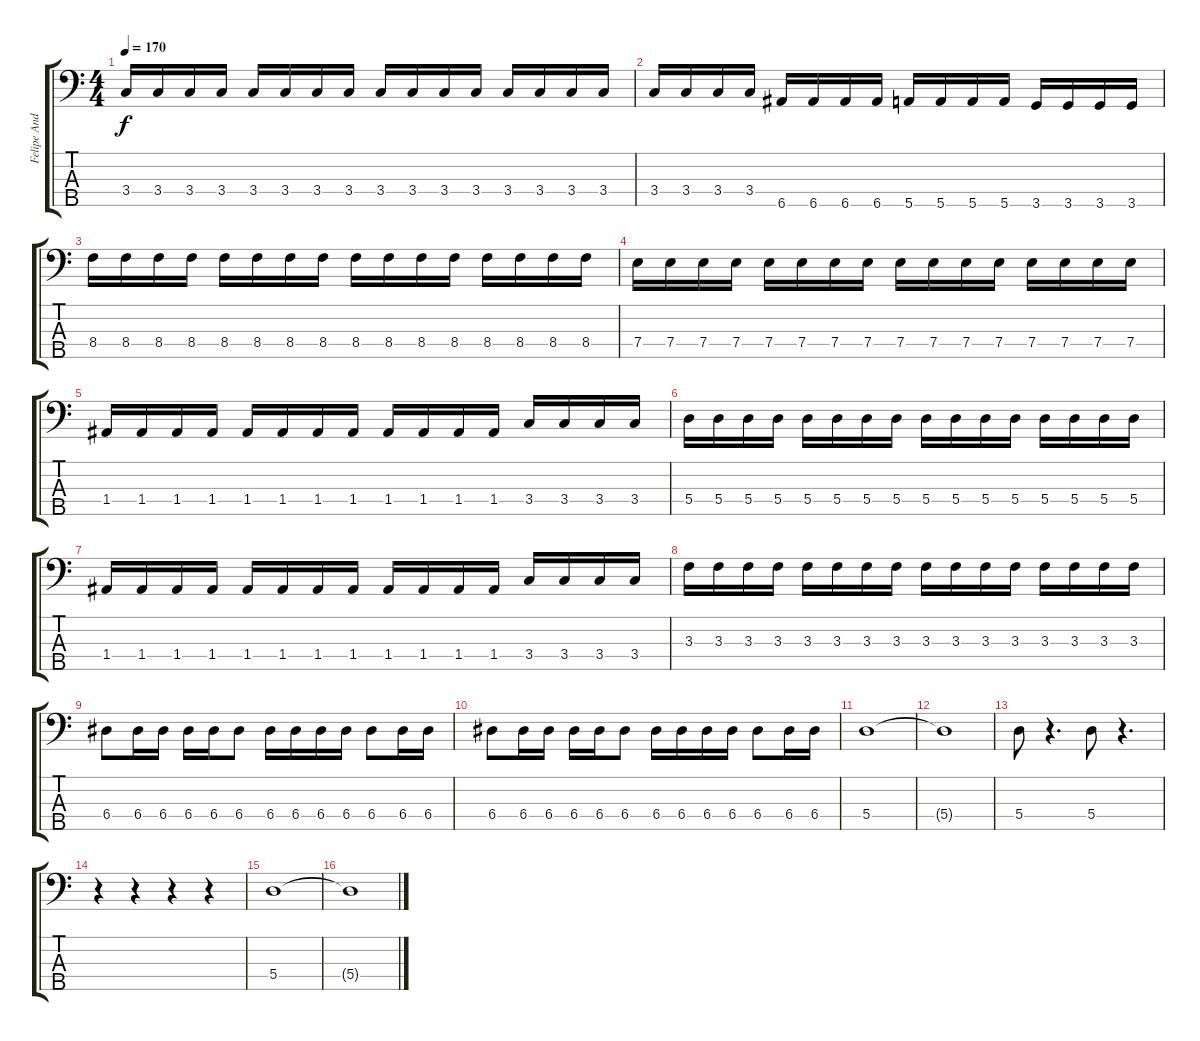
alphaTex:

\track ("Felipe Andreoli" "Felipe And") {instrument electricbasspick}
\staff {score tabs}
\tuning (C3 G2 D2 A1 E1) {hide}
\ts (4 4)
\tempo 170
\clef f4
\ks c
3.4.16{dy f} 3.4.16 3.4.16 3.4.16 3.4.16 3.4.16 3.4.16 3.4.16 3.4.16 3.4.16 3.4.16 3.4.16 3.4.16 3.4.16 3.4.16 3.4.16 |
3.4.16 3.4.16 3.4.16 3.4.16 6.5.16 6.5.16 6.5.16 6.5.16 5.5.16 5.5.16 5.5.16 5.5.16 3.5.16 3.5.16 3.5.16 3.5.16 |
8.4.16 8.4.16 8.4.16 8.4.16 8.4.16 8.4.16 8.4.16 8.4.16 8.4.16 8.4.16 8.4.16 8.4.16 8.4.16 8.4.16 8.4.16 8.4.16 |
7.4.16 7.4.16 7.4.16 7.4.16 7.4.16 7.4.16 7.4.16 7.4.16 7.4.16 7.4.16 7.4.16 7.4.16 7.4.16 7.4.16 7.4.16 7.4.16 |
1.4.16 1.4.16 1.4.16 1.4.16 1.4.16 1.4.16 1.4.16 1.4.16 1.4.16 1.4.16 1.4.16 1.4.16 3.4.16 3.4.16 3.4.16 3.4.16 |
5.4.16 5.4.16 5.4.16 5.4.16 5.4.16 5.4.16 5.4.16 5.4.16 5.4.16 5.4.16 5.4.16 5.4.16 5.4.16 5.4.16 5.4.16 5.4.16 |
1.4.16 1.4.16 1.4.16 1.4.16 1.4.16 1.4.16 1.4.16 1.4.16 1.4.16 1.4.16 1.4.16 1.4.16 3.4.16 3.4.16 3.4.16 3.4.16 |
3.3.16 3.3.16 3.3.16 3.3.16 3.3.16 3.3.16 3.3.16 3.3.16 3.3.16 3.3.16 3.3.16 3.3.16 3.3.16 3.3.16 3.3.16 3.3.16 |
6.4.8 6.4.16 6.4.16 6.4.16 6.4.16 6.4.8 6.4.16 6.4.16 6.4.16 6.4.16 6.4.8 6.4.16 6.4.16 |
6.4.8 6.4.16 6.4.16 6.4.16 6.4.16 6.4.8 6.4.16 6.4.16 6.4.16 6.4.16 6.4.8 6.4.16 6.4.16 |
5.4.1 |
5.4{t}.1 |
5.4.8 r.4{d} 5.4.8 r.4{d} |
r.4 r.4 r.4 r.4 |
5.4.1 |
5.4{t}.1
